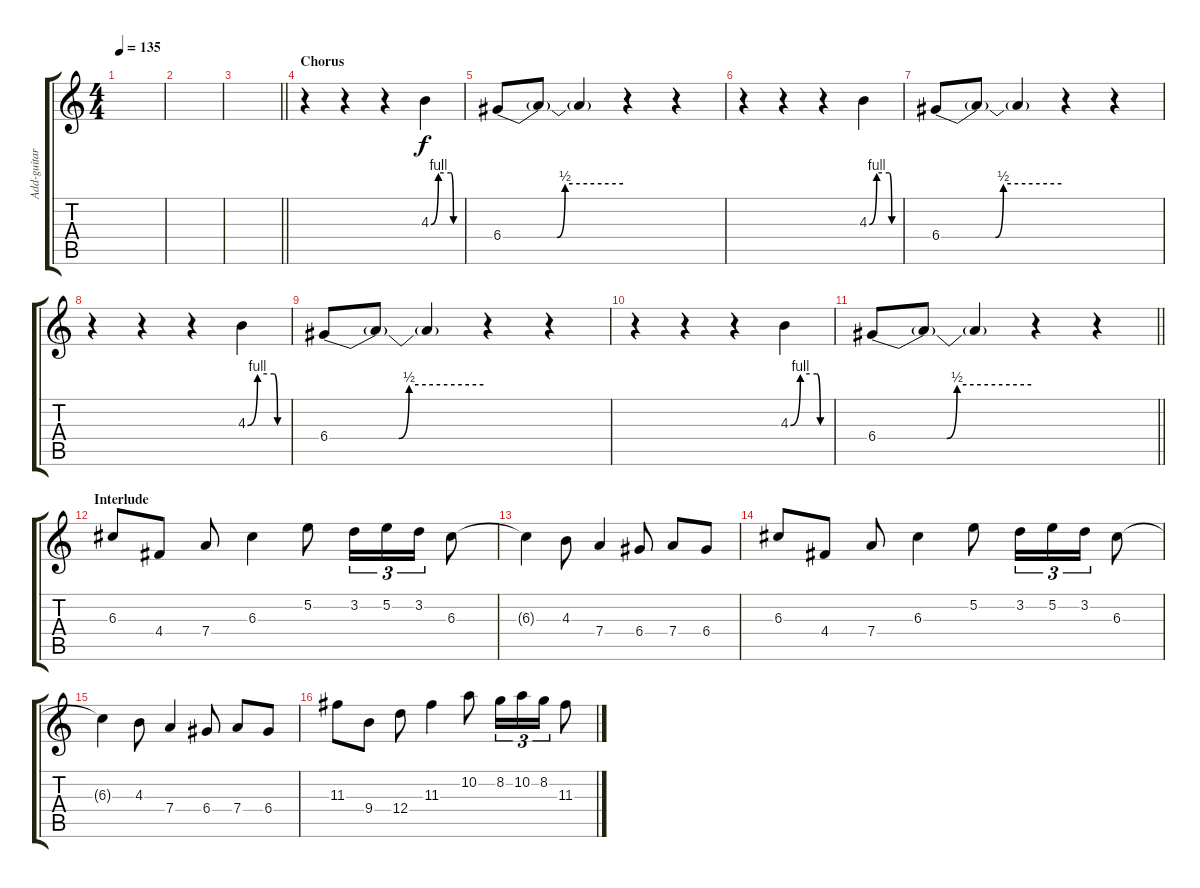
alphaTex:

\track ("Add-guitar" "Add-guitar") {instrument overdrivenguitar}
\staff {score tabs}
\tuning (E4 B3 G3 D3 A2 E2) {hide}
\ts (4 4)
\tempo 135
\clef g2
\ks c
|
|
\barLineRight lightlight
|
\section ("" "Chorus")
r.4{volume 13 balance 4} r.4 r.4 4.3{be (custom 0 0 15 4 40 4 45 0 60 0)}.4{dy f} |
6.4{be (custom 0 0 27 0 31 2 60 2)}.8 6.4{t}.8 6.4{t}.4 r.4 r.4 |
r.4 r.4 r.4 4.3{be (custom 0 0 15 4 40 4 45 0 60 0)}.4 |
6.4{be (custom 0 0 27 0 31 2 60 2)}.8 6.4{t}.8 6.4{t}.4 r.4 r.4 |
r.4 r.4 r.4 4.3{be (custom 0 0 15 4 40 4 45 0 60 0)}.4 |
6.4{be (custom 0 0 27 0 31 2 60 2)}.8 6.4{t}.8 6.4{t}.4 r.4 r.4 |
r.4 r.4 r.4 4.3{be (custom 0 0 15 4 40 4 45 0 60 0)}.4 |
\barLineRight lightlight
6.4{be (custom 0 0 27 0 31 2 60 2)}.8 6.4{t}.8 6.4{t}.4 r.4 r.4 |
\section ("" "Interlude")
6.3.8{volume 15 balance 8} 4.4.8 7.4.8 6.3.4 5.2.8 3.2.16{tu (3 2)} 5.2.16{tu (3 2)} 3.2.16{tu (3 2)} 6.3.8 |
6.3{t}.4 4.3.8 7.4.4 6.4.8 7.4.8 6.4.8 |
6.3.8 4.4.8 7.4.8 6.3.4 5.2.8 3.2.16{tu (3 2)} 5.2.16{tu (3 2)} 3.2.16{tu (3 2)} 6.3.8 |
6.3{t}.4 4.3.8 7.4.4 6.4.8 7.4.8 6.4.8 |
11.3.8 9.4.8 12.4.8 11.3.4 10.2.8 8.2.16{tu (3 2)} 10.2.16{tu (3 2)} 8.2.16{tu (3 2)} 11.3.8
